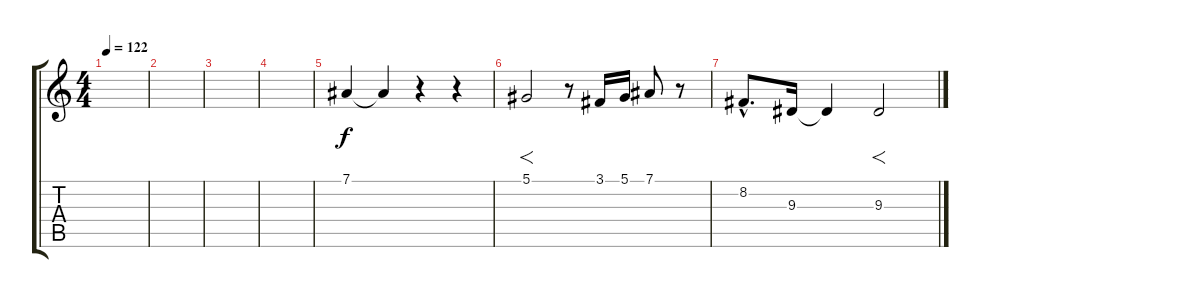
\track "" {instrument brasssection}
\staff {score tabs}
\tuning (Eb4 Bb3 Gb3 Db3 Ab2 Eb2) {hide}
\ts (4 4)
\tempo 122
\clef g2
\ks c
|
|
|
|
7.1.4 7.1{t}.4 r.4 r.4 |
5.1.2{f} r.8 3.1.16 5.1.16 7.1.8 r.8 |
8.2{hac}.8{d} 9.3.16 9.3{t}.4 9.3.2{f}
